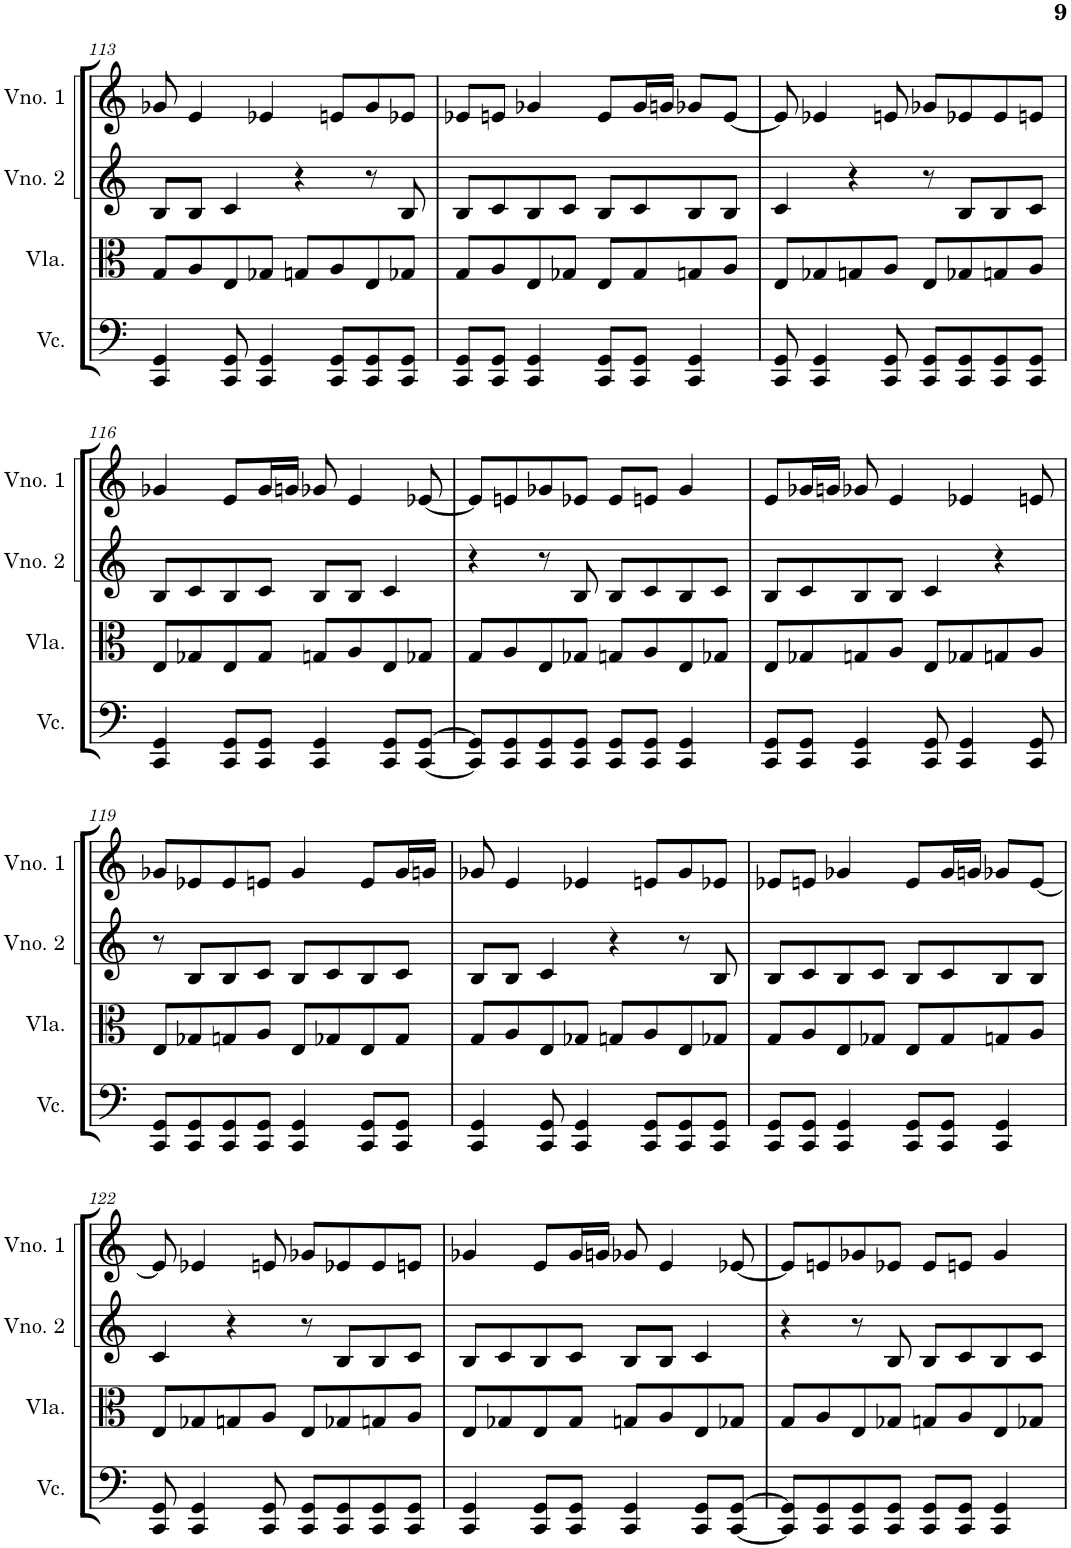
**kern	**kern	**kern	**kern
*part4	*part3	*part2	*part1
*staff4	*staff3	*staff2	*staff1
*I"Violoncelo	*I"Viola	*I"Violino 2	*I"Violino 1
*I'Vc.	*I'Vla.	*I'Vno. 2	*I'Vno. 1
!!LO:PB:g=z
*clefF4	*clefC3	*clefG2	*clefG2
*k[]	*k[]	*k[]	*k[]
*M4/4	*M4/4	*M4/4	*M4/4
=113	=113	=113	=113
4CC/ 4GG/	8G/L	8B/L	8g-X/
.	8A/	8B/J	4e/
8CC/ 8GG/	8E/	4c/	.
4CC/ 4GG/	8G-X/J	.	4e-X/
.	8Gn/L	4r	.
8CC/ 8GG/L	8A/	.	8en/L
8CC/ 8GG/	8E/	8r	8g-/
8CC/ 8GG/J	8G-X/J	8B/	8e-X/J
=114	=114	=114	=114
8CC/ 8GG/L	8G/L	8B/L	8e-X/L
8CC/ 8GG/J	8A/	8c/	8en/J
4CC/ 4GG/	8E/	8B/	4g-X/
.	8G-X/J	8c/J	.
8CC/ 8GG/L	8E/L	8B/L	8e/L
8CC/ 8GG/J	8G-/	8c/	16g-/L
.	.	.	16gn/JJ
4CC/ 4GG/	8Gn/	8B/	8g-X/L
.	8A/J	8B/J	[8e/J
=115	=115	=115	=115
8CC/ 8GG/	8E/L	4c/	8e/]
4CC/ 4GG/	8G-X/	.	4e-X/
.	8Gn/	4r	.
8CC/ 8GG/	8A/J	.	8en/
8CC/ 8GG/L	8E/L	8r	8g-X/L
8CC/ 8GG/	8G-X/	8B/L	8e-X/
8CC/ 8GG/	8Gn/	8B/	8e-/
8CC/ 8GG/J	8A/J	8c/J	8en/J
!!LO:LB:g=z
=116	=116	=116	=116
4CC/ 4GG/	8E/L	8B/L	4g-X/
.	8G-X/	8c/	.
8CC/ 8GG/L	8E/	8B/	8e/L
8CC/ 8GG/J	8G-/J	8c/J	16g-/L
.	.	.	16gn/JJ
4CC/ 4GG/	8Gn/L	8B/L	8g-X/
.	8A/	8B/J	4e/
8CC/ 8GG/L	8E/	4c/	.
[8CC/ [8GG/J	8G-X/J	.	[8e-X/
=117	=117	=117	=117
8CC/] 8GG/]L	8G/L	4r	8e-/L]
8CC/ 8GG/	8A/	.	8en/
8CC/ 8GG/	8E/	8r	8g-X/
8CC/ 8GG/J	8G-X/J	8B/	8e-X/J
8CC/ 8GG/L	8Gn/L	8B/L	8e-/L
8CC/ 8GG/J	8A/	8c/	8en/J
4CC/ 4GG/	8E/	8B/	4g-/
.	8G-X/J	8c/J	.
=118	=118	=118	=118
8CC/ 8GG/L	8E/L	8B/L	8e/L
8CC/ 8GG/J	8G-X/	8c/	16g-X/L
.	.	.	16gn/JJ
4CC/ 4GG/	8Gn/	8B/	8g-X/
.	8A/J	8B/J	4e/
8CC/ 8GG/	8E/L	4c/	.
4CC/ 4GG/	8G-X/	.	4e-X/
.	8Gn/	4r	.
8CC/ 8GG/	8A/J	.	8en/
!!LO:LB:g=z
=119	=119	=119	=119
8CC/ 8GG/L	8E/L	8r	8g-X/L
8CC/ 8GG/	8G-X/	8B/L	8e-X/
8CC/ 8GG/	8Gn/	8B/	8e-/
8CC/ 8GG/J	8A/J	8c/J	8en/J
4CC/ 4GG/	8E/L	8B/L	4g-/
.	8G-X/	8c/	.
8CC/ 8GG/L	8E/	8B/	8e/L
8CC/ 8GG/J	8G-/J	8c/J	16g-/L
.	.	.	16gn/JJ
=120	=120	=120	=120
4CC/ 4GG/	8G/L	8B/L	8g-X/
.	8A/	8B/J	4e/
8CC/ 8GG/	8E/	4c/	.
4CC/ 4GG/	8G-X/J	.	4e-X/
.	8Gn/L	4r	.
8CC/ 8GG/L	8A/	.	8en/L
8CC/ 8GG/	8E/	8r	8g-/
8CC/ 8GG/J	8G-X/J	8B/	8e-X/J
=121	=121	=121	=121
8CC/ 8GG/L	8G/L	8B/L	8e-X/L
8CC/ 8GG/J	8A/	8c/	8en/J
4CC/ 4GG/	8E/	8B/	4g-X/
.	8G-X/J	8c/J	.
8CC/ 8GG/L	8E/L	8B/L	8e/L
8CC/ 8GG/J	8G-/	8c/	16g-/L
.	.	.	16gn/JJ
4CC/ 4GG/	8Gn/	8B/	8g-X/L
.	8A/J	8B/J	[8e/J
!!LO:LB:g=z
=122	=122	=122	=122
8CC/ 8GG/	8E/L	4c/	8e/]
4CC/ 4GG/	8G-X/	.	4e-X/
.	8Gn/	4r	.
8CC/ 8GG/	8A/J	.	8en/
8CC/ 8GG/L	8E/L	8r	8g-X/L
8CC/ 8GG/	8G-X/	8B/L	8e-X/
8CC/ 8GG/	8Gn/	8B/	8e-/
8CC/ 8GG/J	8A/J	8c/J	8en/J
=123	=123	=123	=123
4CC/ 4GG/	8E/L	8B/L	4g-X/
.	8G-X/	8c/	.
8CC/ 8GG/L	8E/	8B/	8e/L
8CC/ 8GG/J	8G-/J	8c/J	16g-/L
.	.	.	16gn/JJ
4CC/ 4GG/	8Gn/L	8B/L	8g-X/
.	8A/	8B/J	4e/
8CC/ 8GG/L	8E/	4c/	.
[8CC/ [8GG/J	8G-X/J	.	[8e-X/
=124	=124	=124	=124
8CC/] 8GG/]L	8G/L	4r	8e-/L]
8CC/ 8GG/	8A/	.	8en/
8CC/ 8GG/	8E/	8r	8g-X/
8CC/ 8GG/J	8G-X/J	8B/	8e-X/J
8CC/ 8GG/L	8Gn/L	8B/L	8e-/L
8CC/ 8GG/J	8A/	8c/	8en/J
4CC/ 4GG/	8E/	8B/	4g-/
.	8G-X/J	8c/J	.
=	=	=	=
*-	*-	*-	*-
